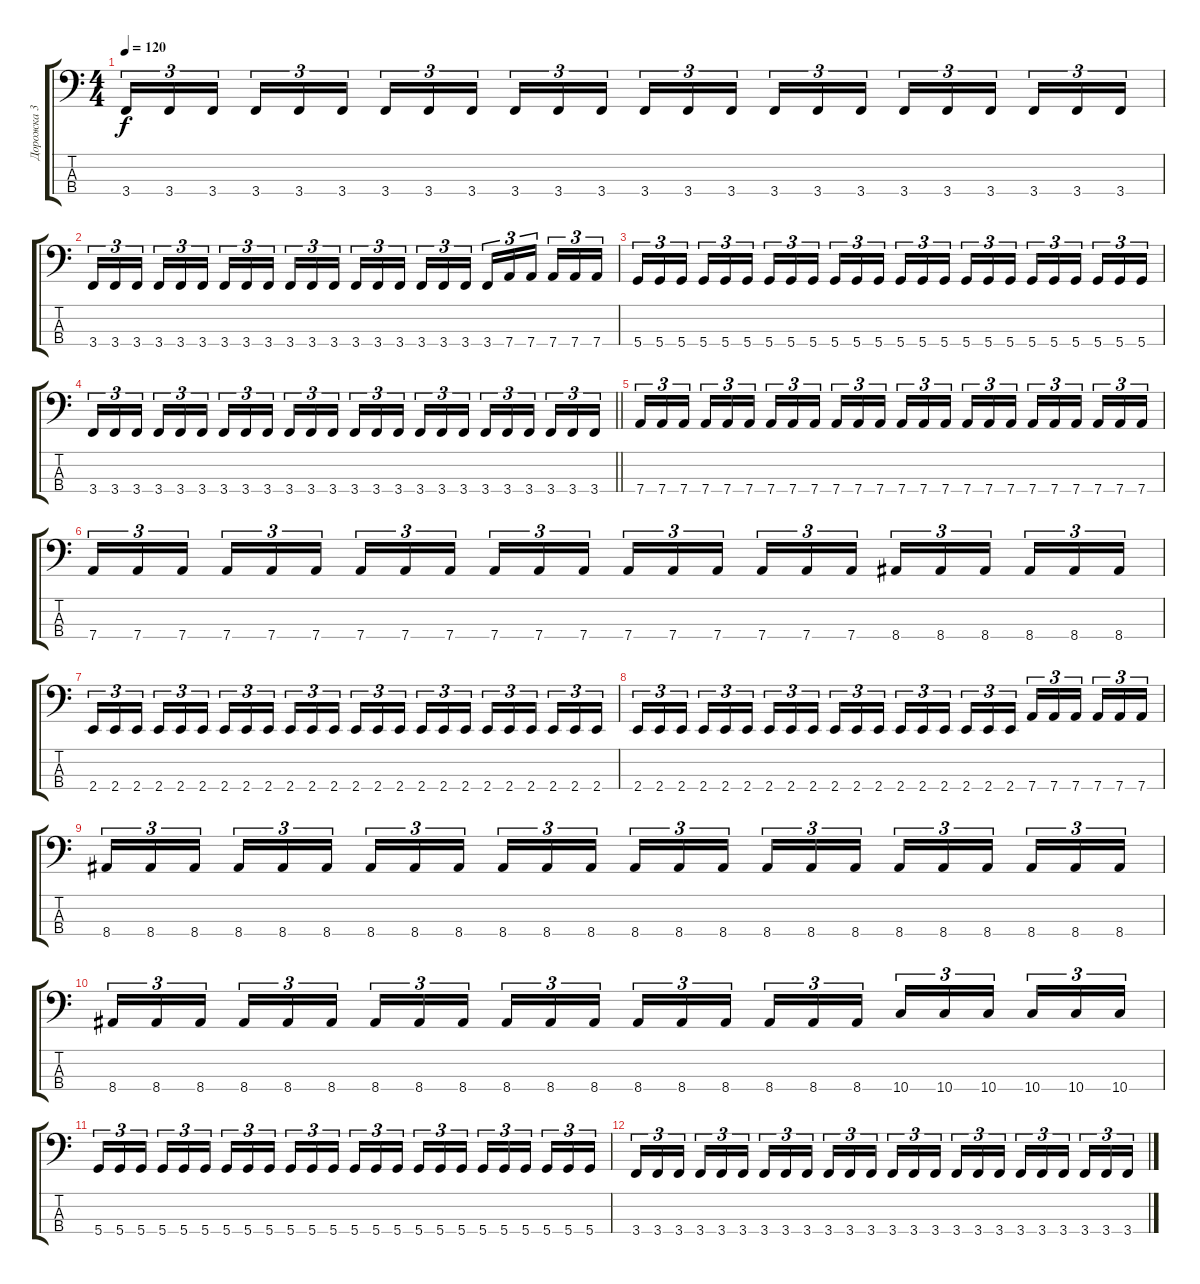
\track ("Дорожка 3" "Дорожка 3") {instrument electricbassfinger}
\staff {score tabs}
\tuning (G2 D2 A1 D1) {hide}
\ts (4 4)
\tempo 120
\clef f4
\ks c
3.4.16{tu (3 2) dy f} 3.4.16{tu (3 2)} 3.4.16{tu (3 2) beam splitsecondary} 3.4.16{tu (3 2)} 3.4.16{tu (3 2)} 3.4.16{tu (3 2)} 3.4.16{tu (3 2)} 3.4.16{tu (3 2)} 3.4.16{tu (3 2) beam splitsecondary} 3.4.16{tu (3 2)} 3.4.16{tu (3 2)} 3.4.16{tu (3 2)} 3.4.16{tu (3 2)} 3.4.16{tu (3 2)} 3.4.16{tu (3 2) beam splitsecondary} 3.4.16{tu (3 2)} 3.4.16{tu (3 2)} 3.4.16{tu (3 2)} 3.4.16{tu (3 2)} 3.4.16{tu (3 2)} 3.4.16{tu (3 2) beam splitsecondary} 3.4.16{tu (3 2)} 3.4.16{tu (3 2)} 3.4.16{tu (3 2)} |
3.4.16{tu (3 2)} 3.4.16{tu (3 2)} 3.4.16{tu (3 2) beam splitsecondary} 3.4.16{tu (3 2)} 3.4.16{tu (3 2)} 3.4.16{tu (3 2)} 3.4.16{tu (3 2)} 3.4.16{tu (3 2)} 3.4.16{tu (3 2) beam splitsecondary} 3.4.16{tu (3 2)} 3.4.16{tu (3 2)} 3.4.16{tu (3 2)} 3.4.16{tu (3 2)} 3.4.16{tu (3 2)} 3.4.16{tu (3 2) beam splitsecondary} 3.4.16{tu (3 2)} 3.4.16{tu (3 2)} 3.4.16{tu (3 2)} 3.4.16{tu (3 2)} 7.4.16{tu (3 2)} 7.4.16{tu (3 2) beam splitsecondary} 7.4.16{tu (3 2)} 7.4.16{tu (3 2)} 7.4.16{tu (3 2)} |
5.4.16{tu (3 2)} 5.4.16{tu (3 2)} 5.4.16{tu (3 2) beam splitsecondary} 5.4.16{tu (3 2)} 5.4.16{tu (3 2)} 5.4.16{tu (3 2)} 5.4.16{tu (3 2)} 5.4.16{tu (3 2)} 5.4.16{tu (3 2) beam splitsecondary} 5.4.16{tu (3 2)} 5.4.16{tu (3 2)} 5.4.16{tu (3 2)} 5.4.16{tu (3 2)} 5.4.16{tu (3 2)} 5.4.16{tu (3 2) beam splitsecondary} 5.4.16{tu (3 2)} 5.4.16{tu (3 2)} 5.4.16{tu (3 2)} 5.4.16{tu (3 2)} 5.4.16{tu (3 2)} 5.4.16{tu (3 2) beam splitsecondary} 5.4.16{tu (3 2)} 5.4.16{tu (3 2)} 5.4.16{tu (3 2)} |
\barLineRight lightlight
3.4.16{tu (3 2)} 3.4.16{tu (3 2)} 3.4.16{tu (3 2) beam splitsecondary} 3.4.16{tu (3 2)} 3.4.16{tu (3 2)} 3.4.16{tu (3 2)} 3.4.16{tu (3 2)} 3.4.16{tu (3 2)} 3.4.16{tu (3 2) beam splitsecondary} 3.4.16{tu (3 2)} 3.4.16{tu (3 2)} 3.4.16{tu (3 2)} 3.4.16{tu (3 2)} 3.4.16{tu (3 2)} 3.4.16{tu (3 2) beam splitsecondary} 3.4.16{tu (3 2)} 3.4.16{tu (3 2)} 3.4.16{tu (3 2)} 3.4.16{tu (3 2)} 3.4.16{tu (3 2)} 3.4.16{tu (3 2) beam splitsecondary} 3.4.16{tu (3 2)} 3.4.16{tu (3 2)} 3.4.16{tu (3 2)} |
7.4.16{tu (3 2)} 7.4.16{tu (3 2)} 7.4.16{tu (3 2) beam splitsecondary} 7.4.16{tu (3 2)} 7.4.16{tu (3 2)} 7.4.16{tu (3 2)} 7.4.16{tu (3 2)} 7.4.16{tu (3 2)} 7.4.16{tu (3 2) beam splitsecondary} 7.4.16{tu (3 2)} 7.4.16{tu (3 2)} 7.4.16{tu (3 2)} 7.4.16{tu (3 2)} 7.4.16{tu (3 2)} 7.4.16{tu (3 2) beam splitsecondary} 7.4.16{tu (3 2)} 7.4.16{tu (3 2)} 7.4.16{tu (3 2)} 7.4.16{tu (3 2)} 7.4.16{tu (3 2)} 7.4.16{tu (3 2) beam splitsecondary} 7.4.16{tu (3 2)} 7.4.16{tu (3 2)} 7.4.16{tu (3 2)} |
7.4.16{tu (3 2)} 7.4.16{tu (3 2)} 7.4.16{tu (3 2) beam splitsecondary} 7.4.16{tu (3 2)} 7.4.16{tu (3 2)} 7.4.16{tu (3 2)} 7.4.16{tu (3 2)} 7.4.16{tu (3 2)} 7.4.16{tu (3 2) beam splitsecondary} 7.4.16{tu (3 2)} 7.4.16{tu (3 2)} 7.4.16{tu (3 2)} 7.4.16{tu (3 2)} 7.4.16{tu (3 2)} 7.4.16{tu (3 2) beam splitsecondary} 7.4.16{tu (3 2)} 7.4.16{tu (3 2)} 7.4.16{tu (3 2)} 8.4.16{tu (3 2)} 8.4.16{tu (3 2)} 8.4.16{tu (3 2) beam splitsecondary} 8.4.16{tu (3 2)} 8.4.16{tu (3 2)} 8.4.16{tu (3 2)} |
2.4.16{tu (3 2)} 2.4.16{tu (3 2)} 2.4.16{tu (3 2) beam splitsecondary} 2.4.16{tu (3 2)} 2.4.16{tu (3 2)} 2.4.16{tu (3 2)} 2.4.16{tu (3 2)} 2.4.16{tu (3 2)} 2.4.16{tu (3 2) beam splitsecondary} 2.4.16{tu (3 2)} 2.4.16{tu (3 2)} 2.4.16{tu (3 2)} 2.4.16{tu (3 2)} 2.4.16{tu (3 2)} 2.4.16{tu (3 2) beam splitsecondary} 2.4.16{tu (3 2)} 2.4.16{tu (3 2)} 2.4.16{tu (3 2)} 2.4.16{tu (3 2)} 2.4.16{tu (3 2)} 2.4.16{tu (3 2) beam splitsecondary} 2.4.16{tu (3 2)} 2.4.16{tu (3 2)} 2.4.16{tu (3 2)} |
2.4.16{tu (3 2)} 2.4.16{tu (3 2)} 2.4.16{tu (3 2) beam splitsecondary} 2.4.16{tu (3 2)} 2.4.16{tu (3 2)} 2.4.16{tu (3 2)} 2.4.16{tu (3 2)} 2.4.16{tu (3 2)} 2.4.16{tu (3 2) beam splitsecondary} 2.4.16{tu (3 2)} 2.4.16{tu (3 2)} 2.4.16{tu (3 2)} 2.4.16{tu (3 2)} 2.4.16{tu (3 2)} 2.4.16{tu (3 2) beam splitsecondary} 2.4.16{tu (3 2)} 2.4.16{tu (3 2)} 2.4.16{tu (3 2)} 7.4.16{tu (3 2)} 7.4.16{tu (3 2)} 7.4.16{tu (3 2) beam splitsecondary} 7.4.16{tu (3 2)} 7.4.16{tu (3 2)} 7.4.16{tu (3 2)} |
8.4.16{tu (3 2)} 8.4.16{tu (3 2)} 8.4.16{tu (3 2) beam splitsecondary} 8.4.16{tu (3 2)} 8.4.16{tu (3 2)} 8.4.16{tu (3 2)} 8.4.16{tu (3 2)} 8.4.16{tu (3 2)} 8.4.16{tu (3 2) beam splitsecondary} 8.4.16{tu (3 2)} 8.4.16{tu (3 2)} 8.4.16{tu (3 2)} 8.4.16{tu (3 2)} 8.4.16{tu (3 2)} 8.4.16{tu (3 2) beam splitsecondary} 8.4.16{tu (3 2)} 8.4.16{tu (3 2)} 8.4.16{tu (3 2)} 8.4.16{tu (3 2)} 8.4.16{tu (3 2)} 8.4.16{tu (3 2) beam splitsecondary} 8.4.16{tu (3 2)} 8.4.16{tu (3 2)} 8.4.16{tu (3 2)} |
8.4.16{tu (3 2)} 8.4.16{tu (3 2)} 8.4.16{tu (3 2) beam splitsecondary} 8.4.16{tu (3 2)} 8.4.16{tu (3 2)} 8.4.16{tu (3 2)} 8.4.16{tu (3 2)} 8.4.16{tu (3 2)} 8.4.16{tu (3 2) beam splitsecondary} 8.4.16{tu (3 2)} 8.4.16{tu (3 2)} 8.4.16{tu (3 2)} 8.4.16{tu (3 2)} 8.4.16{tu (3 2)} 8.4.16{tu (3 2) beam splitsecondary} 8.4.16{tu (3 2)} 8.4.16{tu (3 2)} 8.4.16{tu (3 2)} 10.4.16{tu (3 2)} 10.4.16{tu (3 2)} 10.4.16{tu (3 2) beam splitsecondary} 10.4.16{tu (3 2)} 10.4.16{tu (3 2)} 10.4.16{tu (3 2)} |
5.4.16{tu (3 2)} 5.4.16{tu (3 2)} 5.4.16{tu (3 2) beam splitsecondary} 5.4.16{tu (3 2)} 5.4.16{tu (3 2)} 5.4.16{tu (3 2)} 5.4.16{tu (3 2)} 5.4.16{tu (3 2)} 5.4.16{tu (3 2) beam splitsecondary} 5.4.16{tu (3 2)} 5.4.16{tu (3 2)} 5.4.16{tu (3 2)} 5.4.16{tu (3 2)} 5.4.16{tu (3 2)} 5.4.16{tu (3 2) beam splitsecondary} 5.4.16{tu (3 2)} 5.4.16{tu (3 2)} 5.4.16{tu (3 2)} 5.4.16{tu (3 2)} 5.4.16{tu (3 2)} 5.4.16{tu (3 2) beam splitsecondary} 5.4.16{tu (3 2)} 5.4.16{tu (3 2)} 5.4.16{tu (3 2)} |
3.4.16{tu (3 2)} 3.4.16{tu (3 2)} 3.4.16{tu (3 2) beam splitsecondary} 3.4.16{tu (3 2)} 3.4.16{tu (3 2)} 3.4.16{tu (3 2)} 3.4.16{tu (3 2)} 3.4.16{tu (3 2)} 3.4.16{tu (3 2) beam splitsecondary} 3.4.16{tu (3 2)} 3.4.16{tu (3 2)} 3.4.16{tu (3 2)} 3.4.16{tu (3 2)} 3.4.16{tu (3 2)} 3.4.16{tu (3 2) beam splitsecondary} 3.4.16{tu (3 2)} 3.4.16{tu (3 2)} 3.4.16{tu (3 2)} 3.4.16{tu (3 2)} 3.4.16{tu (3 2)} 3.4.16{tu (3 2) beam splitsecondary} 3.4.16{tu (3 2)} 3.4.16{tu (3 2)} 3.4.16{tu (3 2)}
